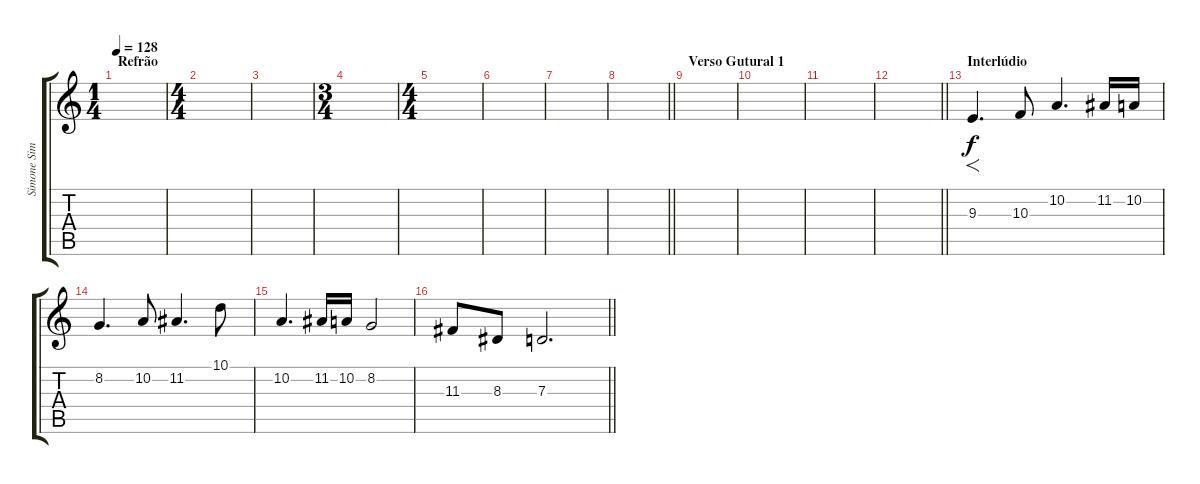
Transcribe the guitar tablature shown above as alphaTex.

\track ("Simone Simons" "Simone Sim") {instrument pad4choir}
\staff {score tabs}
\tuning (E4 B3 G3 D3 A2 E2) {hide}
\ts (1 4)
\section ("" "Refrão")
\tempo 128
\clef g2
\ks c
|
\ts (4 4)
|
|
\ts (3 4)
|
\ts (4 4)
|
|
|
\barLineRight lightlight
|
\section ("" "Verso Gutural 1")
|
|
|
\barLineRight lightlight
|
\section ("" "Interlúdio")
9.3.4{f d} 10.3.8 10.2.4{d} 11.2.16 10.2.16 |
8.2.4{d} 10.2.8 11.2.4{d} 10.1.8 |
10.2.4{d} 11.2.16 10.2.16 8.2.2 |
\barLineRight lightlight
11.3.8 8.3.8 7.3.2{d}
